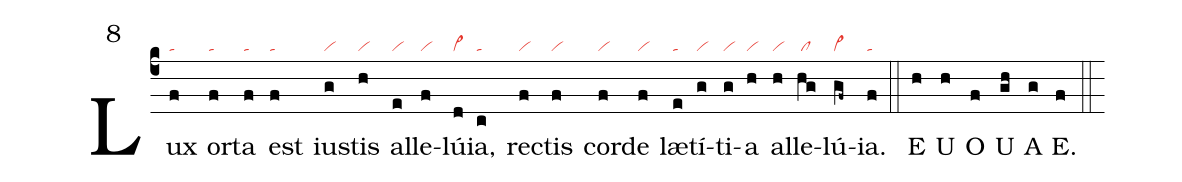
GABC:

mode: 8;
nabc-lines: 1;
%%
(c4)
Lux(f|ta) or(f|ta)ta(f|ta) est(f|ta) iu(g|vi)stis(h|vi) al(e|vi)le(f|vi)lú(d|vi>)ia,(c|ta) re(f|vi)ctis(f|vi) cor(f|vi)de(f|vi) læ(e|ta)tí(g|vi)ti(g|vi)a(h|vi) al(h|vi)le(hg|/cl)lú(gf~|cl~)ia.(f|ta) (::)

E(h) U(h) O(f) U(gh) A(g) E.(f) (::)
